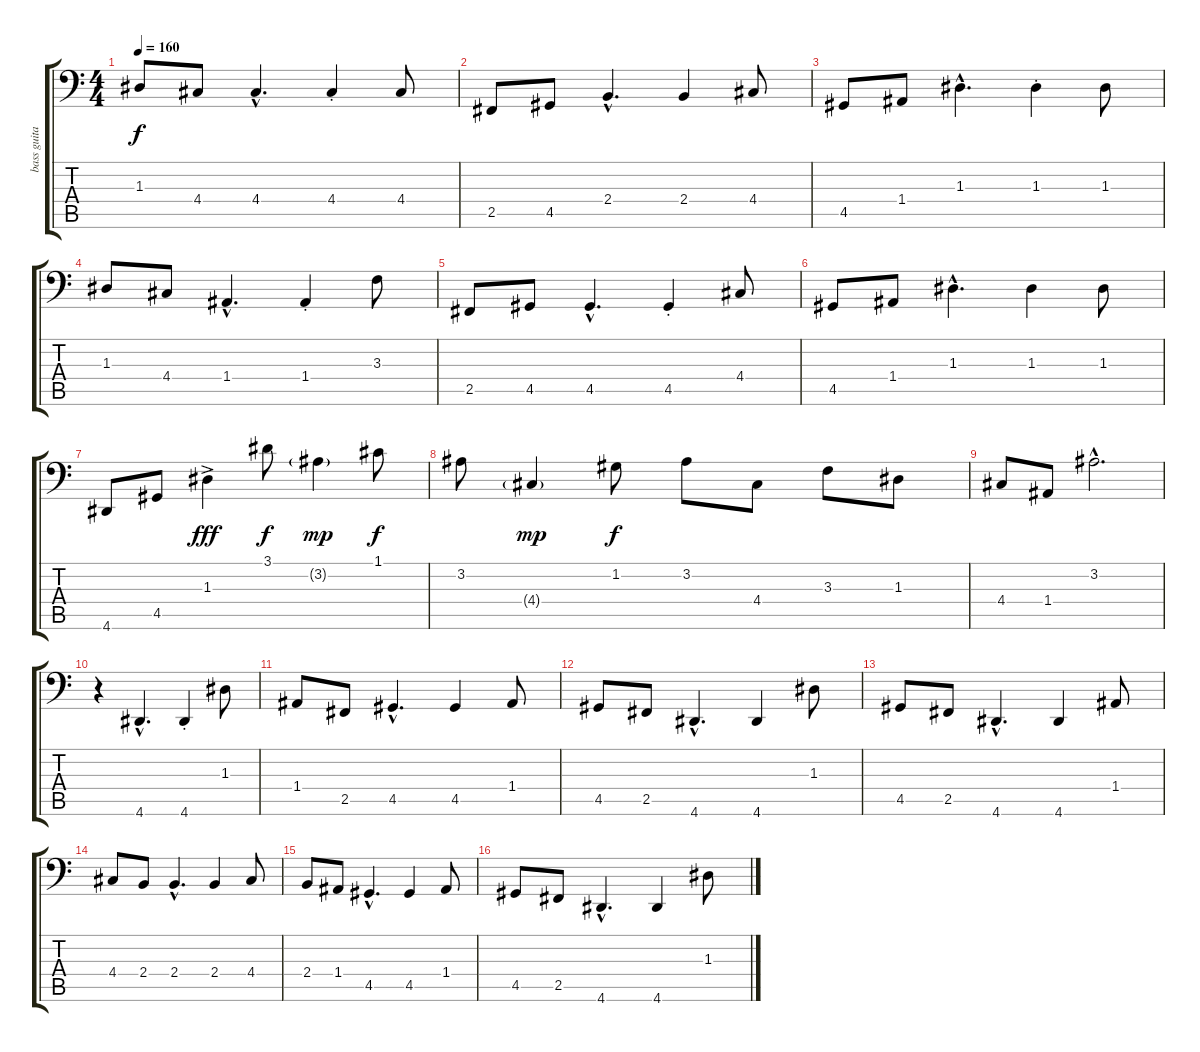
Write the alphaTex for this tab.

\track ("bass guitar" "bass guita") {instrument electricbasspick}
\staff {score tabs}
\tuning (C3 G2 D2 A1 E1 B0) {hide}
\ts (4 4)
\tempo 160
\clef f4
\ks c
1.3.8{dy f} 4.4.8 4.4{hac}.4{d} 4.4{st}.4 4.4.8 |
2.5.8 4.5.8 2.4{hac}.4{d} 2.4.4 4.4.8 |
4.5.8 1.4.8 1.3{hac}.4{d} 1.3{st}.4 1.3.8 |
1.3.8 4.4.8 1.4{hac}.4{d} 1.4{st}.4 3.3.8 |
2.5.8 4.5.8 4.5{hac}.4{d} 4.5{st}.4 4.4.8 |
4.5.8 1.4.8 1.3{hac}.4{d} 1.3.4 1.3.8 |
4.6.8 4.5.8 1.3{ac}.4{dy fff} 3.1.8{dy f} 3.2{g}.4{dy mp} 1.1.8{dy f} |
3.2.8 4.4{g}.4{dy mp} 1.2.8{dy f} 3.2.8 4.4.8 3.3.8 1.3.8 |
4.4.8 1.4.8 3.2{hac}.2{d} |
r.4 4.6{hac}.4{d} 4.6{st}.4 1.3.8 |
1.4.8 2.5.8 4.5{hac}.4{d} 4.5.4 1.4.8 |
4.5.8 2.5.8 4.6{hac}.4{d} 4.6.4 1.3.8 |
4.5.8 2.5.8 4.6{hac}.4{d} 4.6.4 1.4.8 |
4.4.8 2.4.8 2.4{hac}.4{d} 2.4.4 4.4.8 |
2.4.8 1.4.8 4.5{hac}.4{d} 4.5.4 1.4.8 |
4.5.8 2.5.8 4.6{hac}.4{d} 4.6.4 1.3.8
